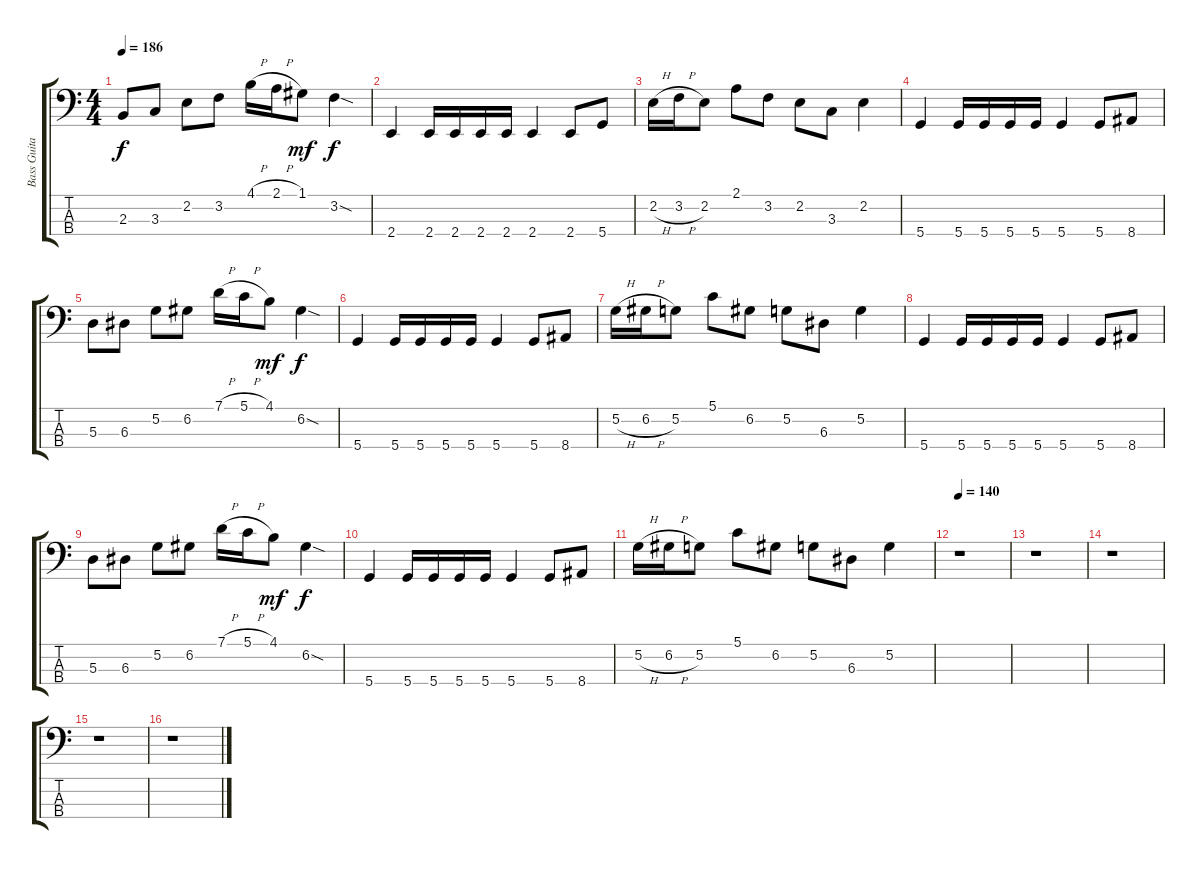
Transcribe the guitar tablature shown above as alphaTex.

\track ("Bass Guitar" "Bass Guita") {instrument electricbassfinger}
\staff {score tabs}
\tuning (G2 D2 A1 D1) {hide}
\ts (4 4)
\tempo 186
\clef f4
\ks c
2.3.8{dy f} 3.3.8 2.2.8 3.2.8 4.1{h}.16 2.1{h}.16 1.1.8{dy mf} 3.2{sod}.4{dy f} |
2.4.4 2.4.16 2.4.16 2.4.16 2.4.16 2.4.4 2.4.8 5.4.8 |
2.2{h}.16 3.2{h}.16 2.2.8 2.1.8 3.2.8 2.2.8 3.3.8 2.2.4 |
5.4.4 5.4.16 5.4.16 5.4.16 5.4.16 5.4.4 5.4.8 8.4.8 |
5.3.8 6.3.8 5.2.8 6.2.8 7.1{h}.16 5.1{h}.16 4.1.8{dy mf} 6.2{sod}.4{dy f} |
5.4.4 5.4.16 5.4.16 5.4.16 5.4.16 5.4.4 5.4.8 8.4.8 |
5.2{h}.16 6.2{h}.16 5.2.8 5.1.8 6.2.8 5.2.8 6.3.8 5.2.4 |
5.4.4 5.4.16 5.4.16 5.4.16 5.4.16 5.4.4 5.4.8 8.4.8 |
5.3.8 6.3.8 5.2.8 6.2.8 7.1{h}.16 5.1{h}.16 4.1.8{dy mf} 6.2{sod}.4{dy f} |
5.4.4 5.4.16 5.4.16 5.4.16 5.4.16 5.4.4 5.4.8 8.4.8 |
5.2{h}.16 6.2{h}.16 5.2.8 5.1.8 6.2.8 5.2.8 6.3.8 5.2.4 |
\tempo 140
r.1 |
r.1 |
r.1 |
r.1 |
r.1
